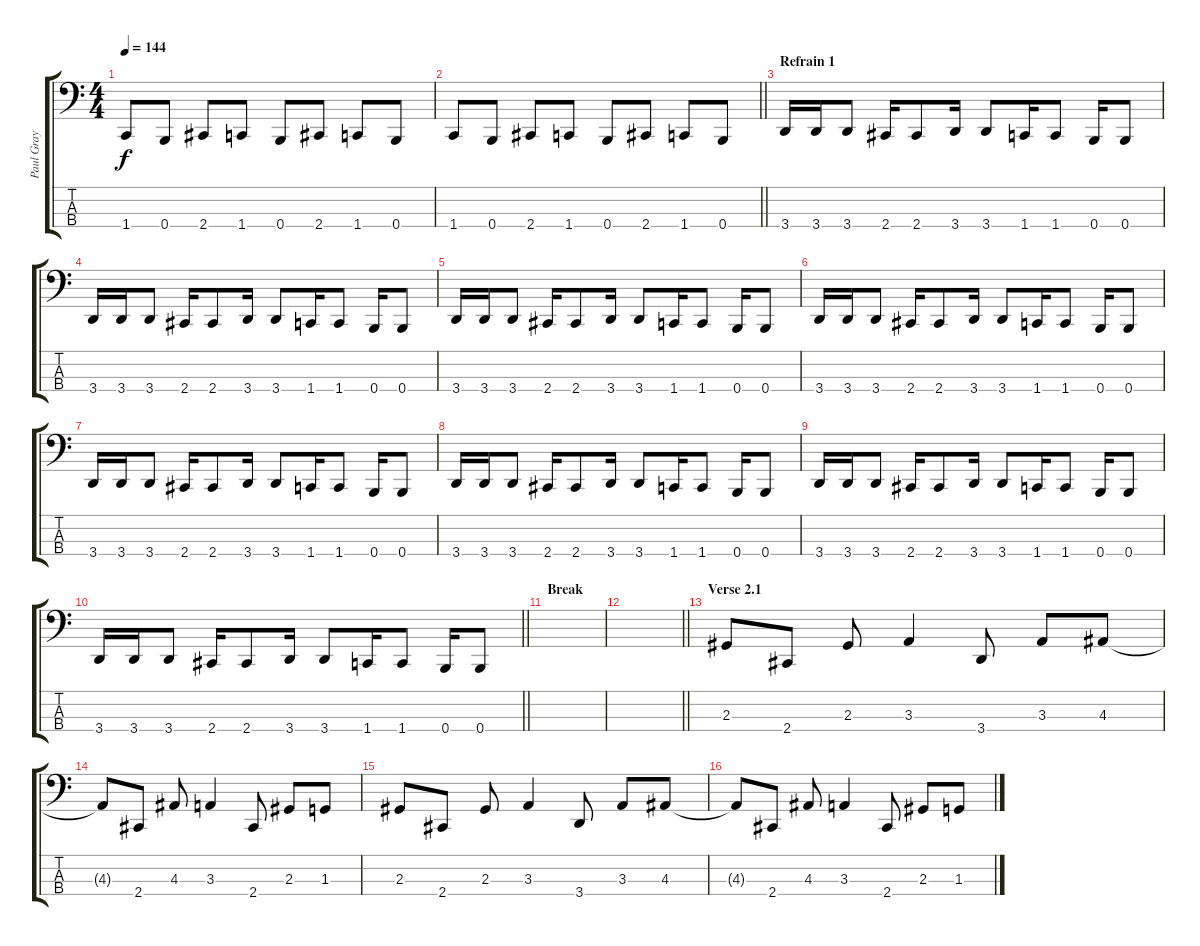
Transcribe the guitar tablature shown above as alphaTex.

\track ("Paul Gray" "Paul Gray") {instrument electricbasspick}
\staff {score tabs}
\tuning (E2 B1 Gb1 B0) {hide}
\ts (4 4)
\tempo 144
\clef f4
\ks c
1.4.8{dy f} 0.4.8 2.4.8 1.4.8 0.4.8 2.4.8 1.4.8 0.4.8 |
\barLineRight lightlight
1.4.8 0.4.8 2.4.8 1.4.8 0.4.8 2.4.8 1.4.8 0.4.8 |
\section ("" "Refrain 1")
3.4.16 3.4.16 3.4.8 2.4.16 2.4.8 3.4.16 3.4.8 1.4.16 1.4.8 0.4.16 0.4.8 |
3.4.16 3.4.16 3.4.8 2.4.16 2.4.8 3.4.16 3.4.8 1.4.16 1.4.8 0.4.16 0.4.8 |
3.4.16 3.4.16 3.4.8 2.4.16 2.4.8 3.4.16 3.4.8 1.4.16 1.4.8 0.4.16 0.4.8 |
3.4.16 3.4.16 3.4.8 2.4.16 2.4.8 3.4.16 3.4.8 1.4.16 1.4.8 0.4.16 0.4.8 |
3.4.16 3.4.16 3.4.8 2.4.16 2.4.8 3.4.16 3.4.8 1.4.16 1.4.8 0.4.16 0.4.8 |
3.4.16 3.4.16 3.4.8 2.4.16 2.4.8 3.4.16 3.4.8 1.4.16 1.4.8 0.4.16 0.4.8 |
3.4.16 3.4.16 3.4.8 2.4.16 2.4.8 3.4.16 3.4.8 1.4.16 1.4.8 0.4.16 0.4.8 |
\barLineRight lightlight
3.4.16 3.4.16 3.4.8 2.4.16 2.4.8 3.4.16 3.4.8 1.4.16 1.4.8 0.4.16 0.4.8 |
\section ("" "Break")
|
\barLineRight lightlight
|
\section ("" "Verse 2.1")
2.3.8 2.4.8 2.3.8 3.3.4 3.4.8 3.3.8 4.3.8 |
4.3{t}.8 2.4.8 4.3.8 3.3.4 2.4.8 2.3.8 1.3.8 |
2.3.8 2.4.8 2.3.8 3.3.4 3.4.8 3.3.8 4.3.8 |
4.3{t}.8 2.4.8 4.3.8 3.3.4 2.4.8 2.3.8 1.3.8
